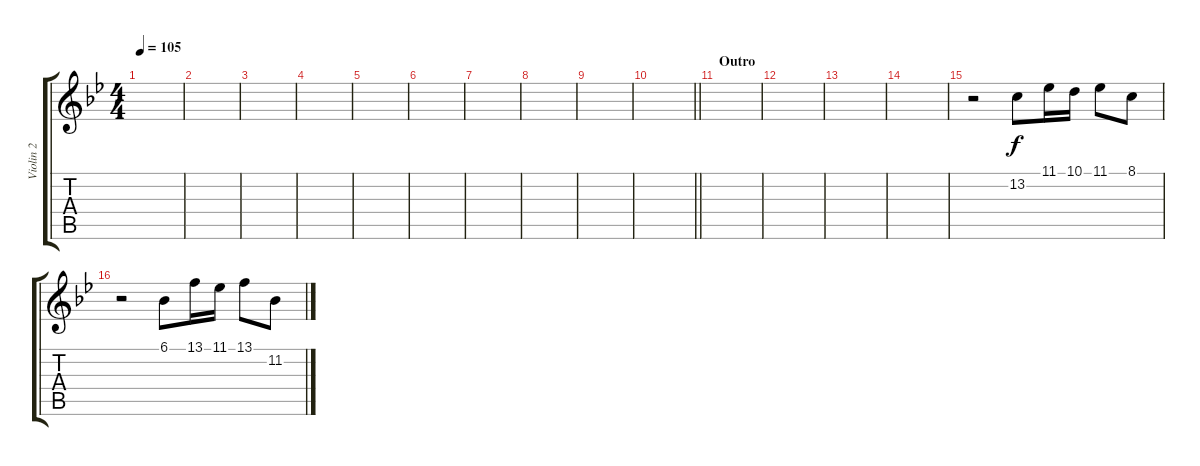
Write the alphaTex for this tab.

\track ("Violin 2" "Violin 2") {instrument violin}
\staff {score tabs}
\tuning (E4 B3 G3 D3 A2 E2) {hide}
\ts (4 4)
\tempo 105
\clef g2
\ks bb
|
|
|
|
|
|
|
|
|
\barLineRight lightlight
|
\section ("" "Outro")
|
|
|
|
r.2{balance 15} 13.2.8 11.1.16 10.1.16 11.1.8 8.1.8 |
r.2 6.1.8 13.1.16 11.1.16 13.1.8 11.2.8
